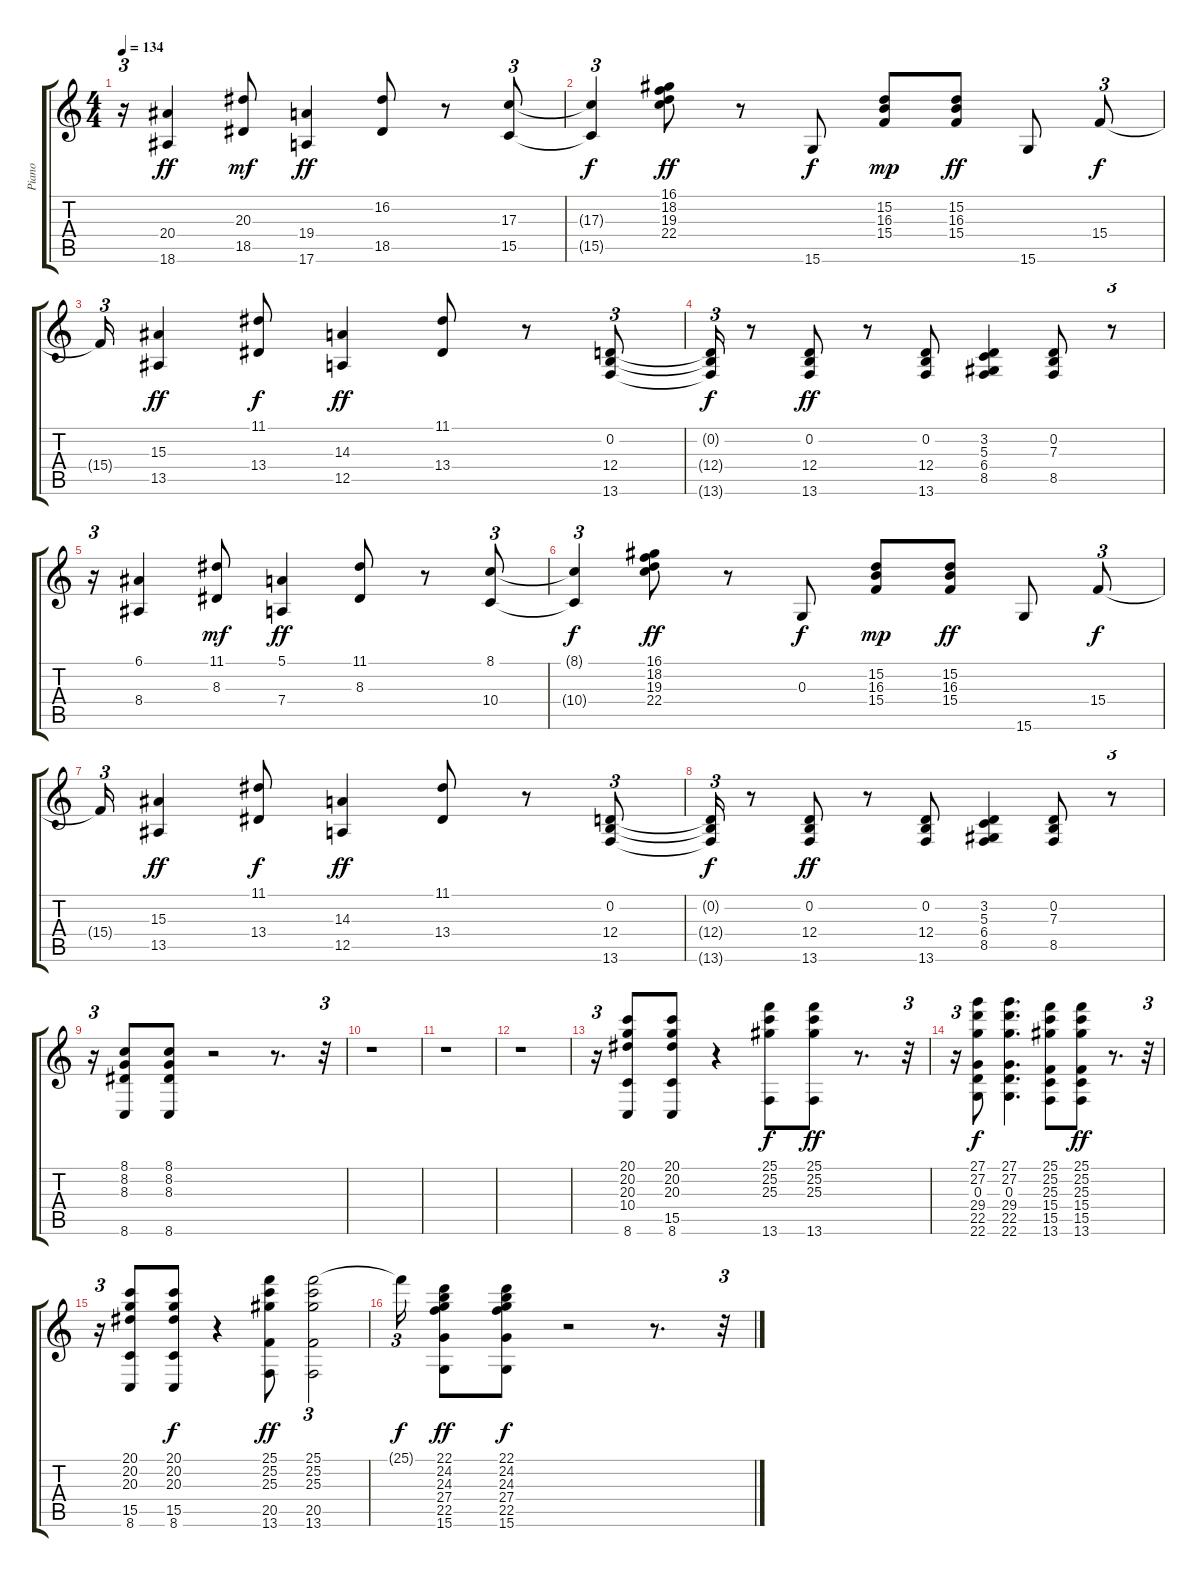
\track ("Piano" "Piano") {instrument acousticgrandpiano}
\staff {score tabs}
\tuning (E4 B3 G3 D3 A2 E2) {hide}
\ts (4 4)
\tempo 134
\clef g2
\ks c
r.16{tu (3 2) dy mf} (20.4 18.6).4{dy ff} (20.3 18.5).8{dy mf} (19.4 17.6).4{dy ff} (16.2 18.5).8 r.8 (17.3 15.5).8{tu (3 2)} |
(17.3{t} 15.5{t}).4{tu (3 2) dy f} (16.1 18.2 19.3 22.4).8{dy ff} r.8 15.6.8{dy f} (15.2 16.3 15.4).8{dy mp} (15.2 16.3 15.4).8{dy ff} 15.6.8 15.4.8{tu (3 2) dy f} |
15.4{t}.16{tu (3 2)} (15.3 13.5).4{dy ff} (11.1 13.4).8{dy f} (14.3 12.5).4{dy ff} (11.1 13.4).8 r.8 (0.2 12.4 13.6).8{tu (3 2)} |
(0.2{t} 12.4{t} 13.6{t}).16{tu (3 2) dy f} r.8 (0.2 12.4 13.6).8{dy ff} r.8 (0.2 12.4 13.6).8 (3.2 5.3 6.4 8.5).4 (0.2 7.3 8.5).8 r.8{tu (3 2)} |
r.16{tu (3 2)} (6.1 8.4).4 (11.1 8.3).8{dy mf} (5.1 7.4).4{dy ff} (11.1 8.3).8 r.8 (8.1 10.4).8{tu (3 2)} |
(8.1{t} 10.4{t}).4{tu (3 2) dy f} (16.1 18.2 19.3 22.4).8{dy ff} r.8 0.3.8{dy f} (15.2 16.3 15.4).8{dy mp} (15.2 16.3 15.4).8{dy ff} 15.6.8 15.4.8{tu (3 2) dy f} |
15.4{t}.16{tu (3 2)} (15.3 13.5).4{dy ff} (11.1 13.4).8{dy f} (14.3 12.5).4{dy ff} (11.1 13.4).8 r.8 (0.2 12.4 13.6).8{tu (3 2)} |
(0.2{t} 12.4{t} 13.6{t}).16{tu (3 2) dy f} r.8 (0.2 12.4 13.6).8{dy ff} r.8 (0.2 12.4 13.6).8 (3.2 5.3 6.4 8.5).4 (0.2 7.3 8.5).8 r.8{tu (3 2)} |
r.16{tu (3 2)} (8.1 8.2 8.3 8.6).8 (8.1 8.2 8.3 8.6).8 r.2 r.8{d} r.32{tu (3 2)} |
r.1 |
r.1 |
r.1 |
r.16{tu (3 2)} (20.1 20.2 20.3 10.4 8.6).8 (20.1 20.2 20.3 15.5 8.6).8 r.4 (25.1 25.2 25.3 13.6).8{dy f} (25.1 25.2 25.3 13.6).8{dy ff} r.8{d} r.32{tu (3 2)} |
r.16{tu (3 2)} (27.1 27.2 0.3 29.4 22.5 22.6).8{dy f} (27.1 27.2 0.3 29.4 22.5 22.6).4{d} (25.1 25.2 25.3 15.4 15.5 13.6).8 (25.1 25.2 25.3 15.4 15.5 13.6).8{dy ff} r.8{d} r.32{tu (3 2)} |
r.16{tu (3 2)} (20.1 20.2 20.3 15.5 8.6).8 (20.1 20.2 20.3 15.5 8.6).8{dy f} r.4 (25.1 25.2 25.3 20.5 13.6).8{dy ff} (25.1 25.2 25.3 20.5 13.6).2{tu (3 2)} |
25.1{t}.16{tu (3 2) dy f} (22.1 24.2 24.3 27.4 22.5 15.6).8{dy ff} (22.1 24.2 24.3 27.4 22.5 15.6).8{dy f} r.2 r.8{d} r.32{tu (3 2)}
